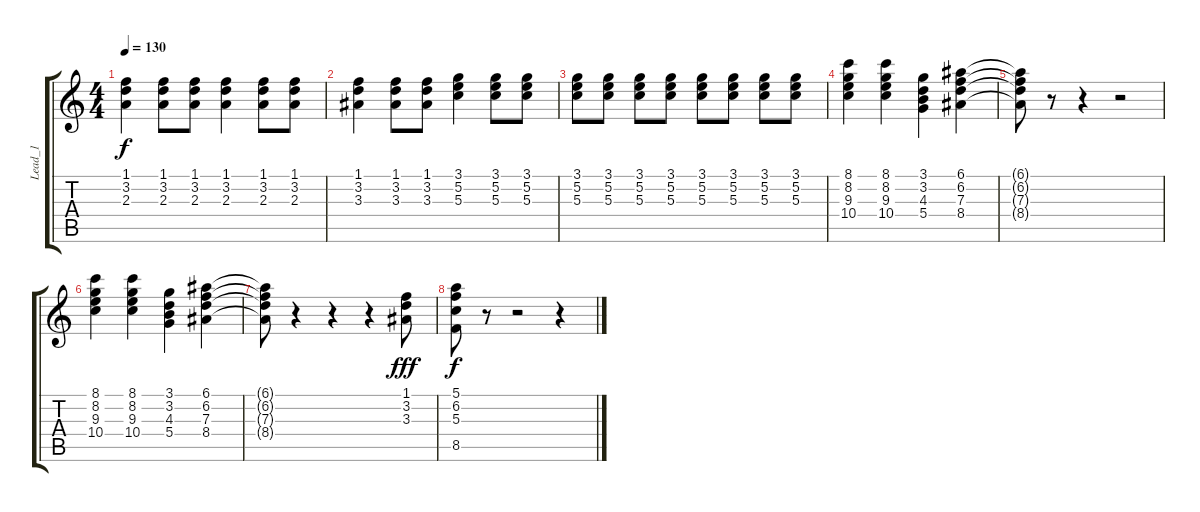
\track ("Lead_1" "Lead_1") {instrument electricguitarjazz}
\staff {score tabs}
\tuning (E4 B3 G3 D3 A2 E2) {hide}
\ts (4 4)
\tempo 130
\clef g2
\ks c
(1.1 3.2 2.3).4{dy f} (1.1 3.2 2.3).8 (1.1 3.2 2.3).8 (1.1 3.2 2.3).4 (1.1 3.2 2.3).8 (1.1 3.2 2.3).8 |
(1.1 3.2 3.3).4 (1.1 3.2 3.3).8 (1.1 3.2 3.3).8 (3.1 5.2 5.3).4 (3.1 5.2 5.3).8 (3.1 5.2 5.3).8 |
(3.1 5.2 5.3).8 (3.1 5.2 5.3).8 (3.1 5.2 5.3).8 (3.1 5.2 5.3).8 (3.1 5.2 5.3).8 (3.1 5.2 5.3).8 (3.1 5.2 5.3).8 (3.1 5.2 5.3).8 |
(8.1 8.2 9.3 10.4).4 (8.1 8.2 9.3 10.4).4 (3.1 3.2 4.3 5.4).4 (6.1 6.2 7.3 8.4).4 |
(6.1{t} 6.2{t} 7.3{t} 8.4{t}).8 r.8 r.4 r.2 |
(8.1 8.2 9.3 10.4).4 (8.1 8.2 9.3 10.4).4 (3.1 3.2 4.3 5.4).4 (6.1 6.2 7.3 8.4).4 |
(6.1{t} 6.2{t} 7.3{t} 8.4{t}).8 r.4 r.4 r.4 (1.1 3.2 3.3).8{dy fff} |
(5.1 6.2 5.3 8.5).8{dy f} r.8 r.2 r.4
